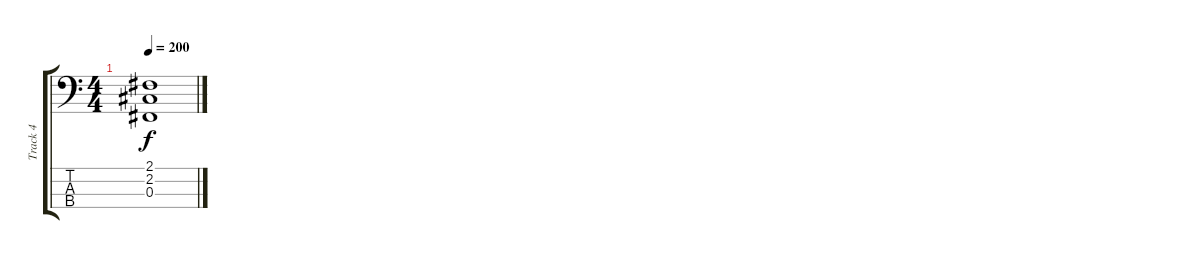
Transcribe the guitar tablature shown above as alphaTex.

\track ("Track 4" "Track 4") {instrument electricbassfinger}
\staff {score tabs}
\tuning (E2 B1 Gb1 Db1) {hide}
\ts (4 4)
\tempo 200
\clef f4
\ks c
(2.1{t} 2.2{t} 0.3{t}).1{dy f}
